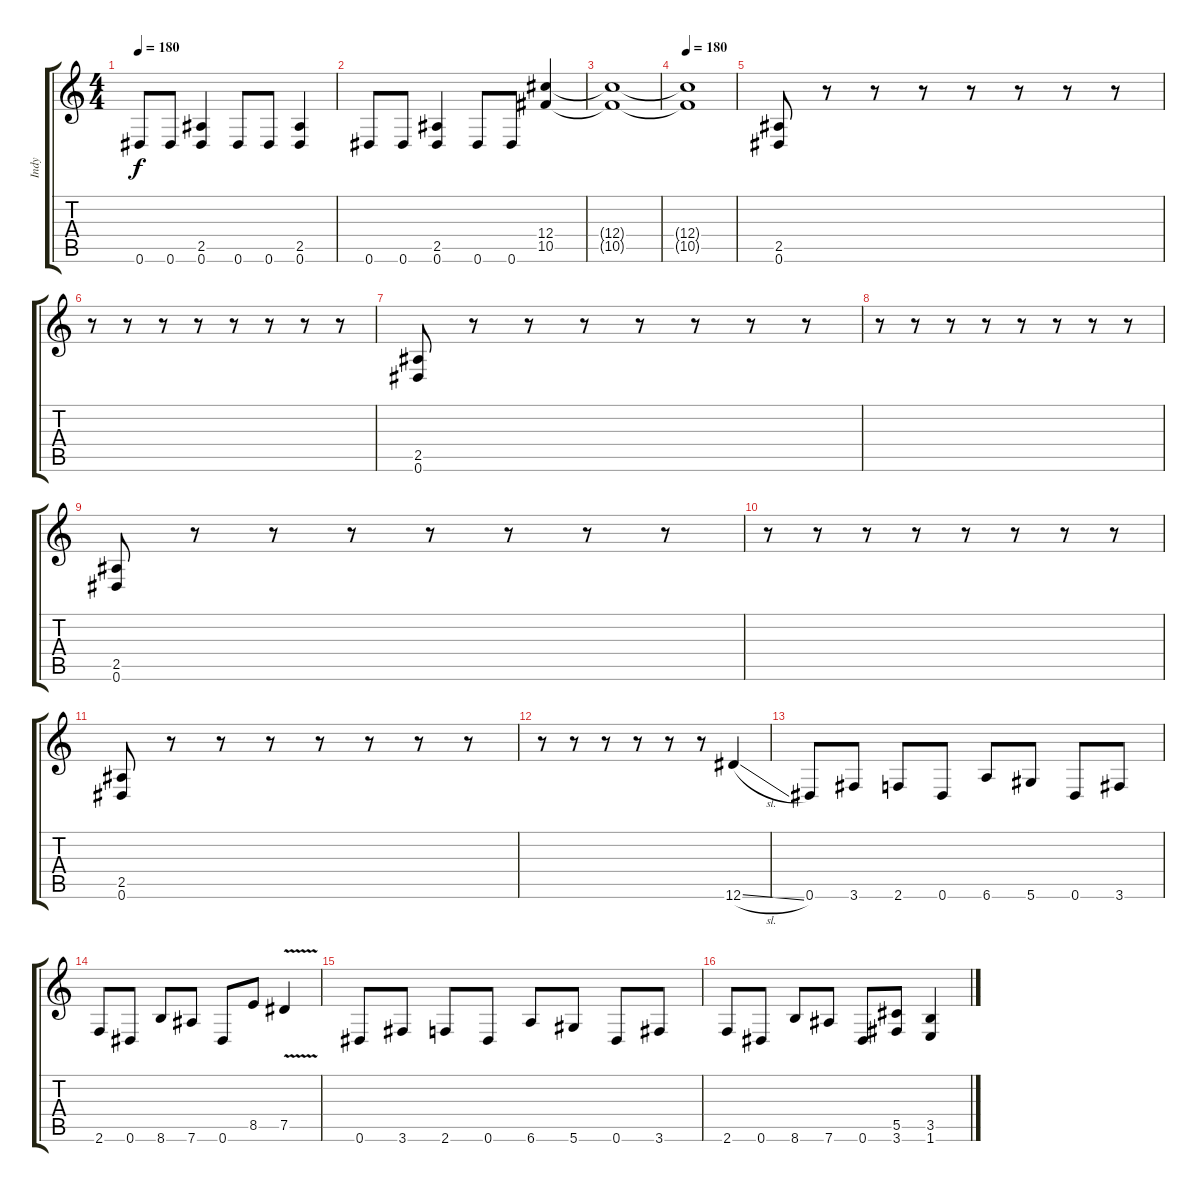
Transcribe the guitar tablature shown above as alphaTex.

\track ("Indy" "Indy") {instrument distortionguitar}
\staff {score tabs}
\tuning (Eb4 Bb3 Gb3 Db3 Ab2 Eb2) {hide}
\ts (4 4)
\tempo 180
\clef g2
\ks c
0.6.8{dy f} 0.6.8 (2.5 0.6).4 0.6.8 0.6.8 (2.5 0.6).4 |
0.6.8 0.6.8 (2.5 0.6).4 0.6.8 0.6.8 (12.4 10.5).4 |
(12.4{t} 10.5{t}).1 |
\tempo 180
(12.4{t} 10.5{t}).1 |
(2.5 0.6).8 r.8 r.8 r.8 r.8 r.8 r.8 r.8 |
r.8 r.8 r.8 r.8 r.8 r.8 r.8 r.8 |
(2.5 0.6).8 r.8 r.8 r.8 r.8 r.8 r.8 r.8 |
r.8 r.8 r.8 r.8 r.8 r.8 r.8 r.8 |
(2.5 0.6).8 r.8 r.8 r.8 r.8 r.8 r.8 r.8 |
r.8 r.8 r.8 r.8 r.8 r.8 r.8 r.8 |
(2.5 0.6).8 r.8 r.8 r.8 r.8 r.8 r.8 r.8 |
r.8 r.8 r.8 r.8 r.8 r.8 12.6{sl}.4 |
0.6.8 3.6.8 2.6.8 0.6.8 6.6.8 5.6.8 0.6.8 3.6.8 |
2.6.8 0.6.8 8.6.8 7.6.8 0.6.8 8.5.8 7.5{v}.4 |
0.6.8 3.6.8 2.6.8 0.6.8 6.6.8 5.6.8 0.6.8 3.6.8 |
2.6.8 0.6.8 8.6.8 7.6.8 0.6.8 (5.5 3.6).8 (3.5 1.6).4
